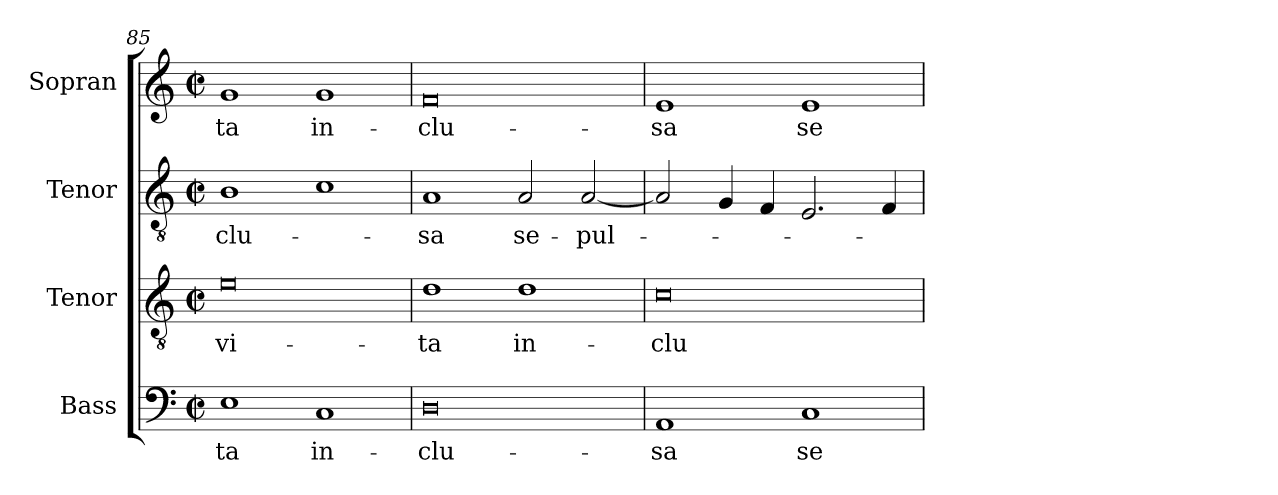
**kern	**text	**kern	**text	**kern	**text	**kern	**text
*part4	*part4	*part3	*part3	*part2	*part2	*part1	*part1
*staff4	*staff4	*staff3	*staff3	*staff2	*staff2	*staff1	*staff1
*I"Bass	*	*I"Tenor	*	*I"Tenor	*	*I"Sopran	*
*	*	*I'Tenor	*	*	*	*	*
!!LO:LB:g=z
*clefF4	*	*clefGv2	*	*clefGv2	*	*clefG2	*
*	*	*ITrd7c12	*	*ITrd7c12	*	*	*
*k[]	*	*k[]	*	*k[]	*	*k[]	*
*M2/2	*	*M2/2	*	*M2/2	*	*M2/2	*
*met(c|)	*	*met(c|)	*	*met(c|)	*	*met(c|)	*
=85	=85	=85	=85	=85	=85	=85	=85
!	!LO:LY:b:color=#000000	!	!	!	!	!	!
!	!	!	!LO:LY:b:color=#000000	!	!	!	!
!	!	!	!	!	!LO:LY:b:color=#000000	!	!
!	!	!	!	!	!	!	!LO:LY:b:color=#000000
1Ei	-ta	0Ei	vi-	1BBi	-clu-	1gi	-ta
!	!LO:LY:b:color=#000000	!	!	!	!	!	!
!	!	!	!	!	!	!	!LO:LY:b:color=#000000
1Ci	in-	.	.	1Ci	.	1gi	in-
=86	=86	=86	=86	=86	=86	=86	=86
!	!LO:LY:b:color=#000000	!	!	!	!	!	!
!	!	!	!LO:LY:b:color=#000000	!	!	!	!
!	!	!	!	!	!LO:LY:b:color=#000000	!	!
!	!	!	!	!	!	!	!LO:LY:b:color=#000000
0Di	-clu-	1Di	-ta	1AAi	-sa	0fi	-clu-
!	!	!	!LO:LY:b:color=#000000	!	!	!	!
!	!	!	!	!	!LO:LY:b:color=#000000	!	!
.	.	1Di	in-	2AAi/	se-	.	.
!	!	!	!	!	!LO:LY:b:color=#000000	!	!
.	.	.	.	[<2AAi/	-pul-	.	.
=87	=87	=87	=87	=87	=87	=87	=87
!	!LO:LY:b:color=#000000	!	!	!	!	!	!
!	!	!	!LO:LY:b:color=#000000	!	!	!	!
!	!	!	!	!	!	!	!LO:LY:b:color=#000000
1AAi	-sa	0Ci	-clu-	2AAi/]	.	1ei	-sa
.	.	.	.	4GGi/	.	.	.
.	.	.	.	4FFi/	.	.	.
!	!LO:LY:b:color=#000000	!	!	!	!	!	!
!	!	!	!	!	!	!	!LO:LY:b:color=#000000
1Ci	se-	.	.	2.EEi/	.	1ei	se-
.	.	.	.	4FFi/	.	.	.
=	=	=	=	=	=	=	=
*-	*-	*-	*-	*-	*-	*-	*-
